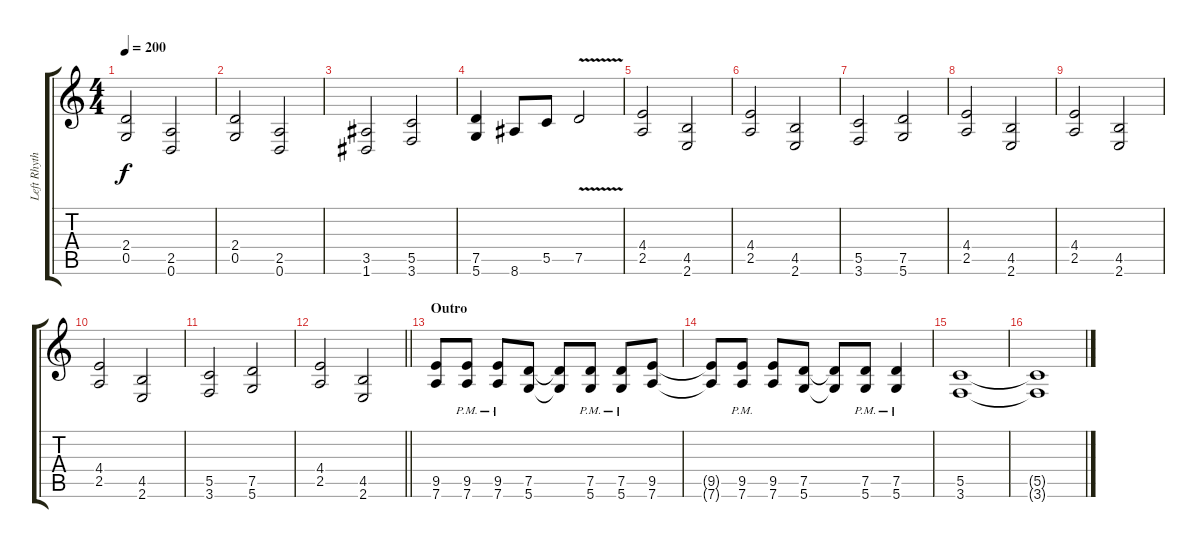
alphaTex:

\track ("Left Rhythm Gtr" "Left Rhyth") {mute instrument overdrivenguitar}
\staff {score tabs}
\tuning (D4 A3 F3 C3 G2 D2) {hide}
\ts (4 4)
\tempo 200
\clef g2
\ks c
(2.4 0.5).2{dy f} (2.5 0.6).2 |
(2.4 0.5).2 (2.5 0.6).2 |
(3.5 1.6).2 (5.5 3.6).2 |
(7.5 5.6).4 8.6.8 5.5.8 7.5{v}.2 |
(4.4 2.5).2 (4.5 2.6).2 |
(4.4 2.5).2 (4.5 2.6).2 |
(5.5 3.6).2 (7.5 5.6).2 |
(4.4 2.5).2 (4.5 2.6).2 |
(4.4 2.5).2 (4.5 2.6).2 |
(4.4 2.5).2 (4.5 2.6).2 |
(5.5 3.6).2 (7.5 5.6).2 |
\barLineRight lightlight
(4.4 2.5).2 (4.5 2.6).2 |
\section ("" "Outro")
(9.5 7.6).8 (9.5{pm} 7.6{pm}).8 (9.5{pm} 7.6{pm}).8 (7.5 5.6).8 (7.5{t} 5.6{t}).8 (7.5{pm} 5.6{pm}).8 (7.5{pm} 5.6{pm}).8 (9.5 7.6).8 |
(9.5{t} 7.6{t}).8 (9.5{pm} 7.6{pm}).8 (9.5 7.6).8 (7.5 5.6).8 (7.5{t} 5.6{t}).8 (7.5{pm} 5.6{pm}).8 (7.5{pm} 5.6{pm}).4 |
(5.5 3.6).1 |
(5.5{t} 3.6{t}).1
